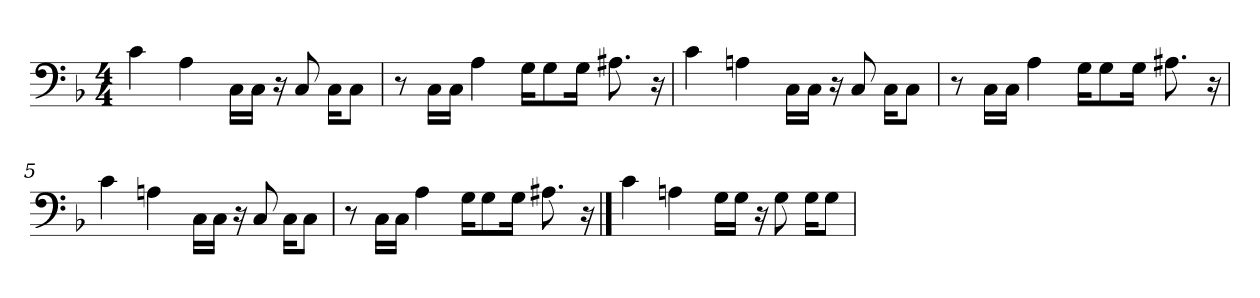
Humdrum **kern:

**kern
*part1
*staff1
*
*k[b-]
*M4/4
*MM112
=1
4c
4A
16C\LL
16C\JJ
16r
8C
16C\KL
8C\J
=2
8r
16C\LL
16C\JJ
4A
16G\KL
8G\
16G\Jk
8.A#X
16r
=3
4c
4An
16C\LL
16C\JJ
16r
8C
16C\KL
8C\J
=4
8r
16C\LL
16C\JJ
4A
16G\KL
8G\
16G\Jk
8.A#X
16r
!!LO:LB:g=z
=5
4c
4An
16C\LL
16C\JJ
16r
8C
16C\KL
8C\J
=6
8r
16C\LL
16C\JJ
4A
16G\KL
8G\
16G\Jk
8.A#X
16r
==7
4c
4An
16G\LL
16G\JJ
16r
8G
16G\KL
8G\J
=
*-
